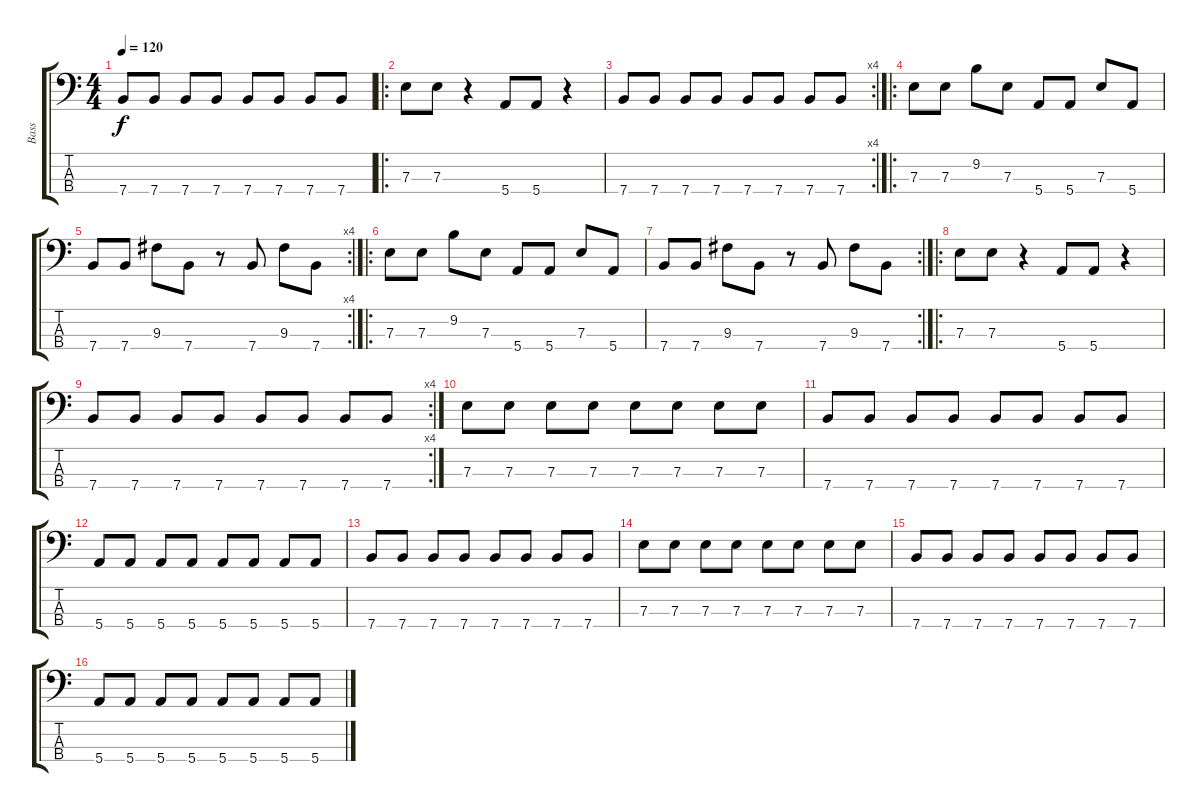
\track ("Bass" "Bass") {instrument electricbassfinger}
\staff {score tabs}
\tuning (G2 D2 A1 E1) {hide}
\ts (4 4)
\tempo 120
\clef f4
\ks c
7.4.8{dy f} 7.4.8 7.4.8 7.4.8 7.4.8 7.4.8 7.4.8 7.4.8 |
\ro
7.3.8 7.3.8 r.4 5.4.8 5.4.8 r.4 |
\rc 4
7.4.8 7.4.8 7.4.8 7.4.8 7.4.8 7.4.8 7.4.8 7.4.8 |
\ro
7.3.8 7.3.8 9.2.8 7.3.8 5.4.8 5.4.8 7.3.8 5.4.8 |
\rc 4
7.4.8 7.4.8 9.3.8 7.4.8 r.8 7.4.8 9.3.8 7.4.8 |
\ro
7.3.8 7.3.8 9.2.8 7.3.8 5.4.8 5.4.8 7.3.8 5.4.8 |
\rc 2
7.4.8 7.4.8 9.3.8 7.4.8 r.8 7.4.8 9.3.8 7.4.8 |
\ro
7.3.8 7.3.8 r.4 5.4.8 5.4.8 r.4 |
\rc 4
7.4.8 7.4.8 7.4.8 7.4.8 7.4.8 7.4.8 7.4.8 7.4.8 |
7.3.8 7.3.8 7.3.8 7.3.8 7.3.8 7.3.8 7.3.8 7.3.8 |
7.4.8 7.4.8 7.4.8 7.4.8 7.4.8 7.4.8 7.4.8 7.4.8 |
5.4.8 5.4.8 5.4.8 5.4.8 5.4.8 5.4.8 5.4.8 5.4.8 |
7.4.8 7.4.8 7.4.8 7.4.8 7.4.8 7.4.8 7.4.8 7.4.8 |
7.3.8 7.3.8 7.3.8 7.3.8 7.3.8 7.3.8 7.3.8 7.3.8 |
7.4.8 7.4.8 7.4.8 7.4.8 7.4.8 7.4.8 7.4.8 7.4.8 |
5.4.8 5.4.8 5.4.8 5.4.8 5.4.8 5.4.8 5.4.8 5.4.8
